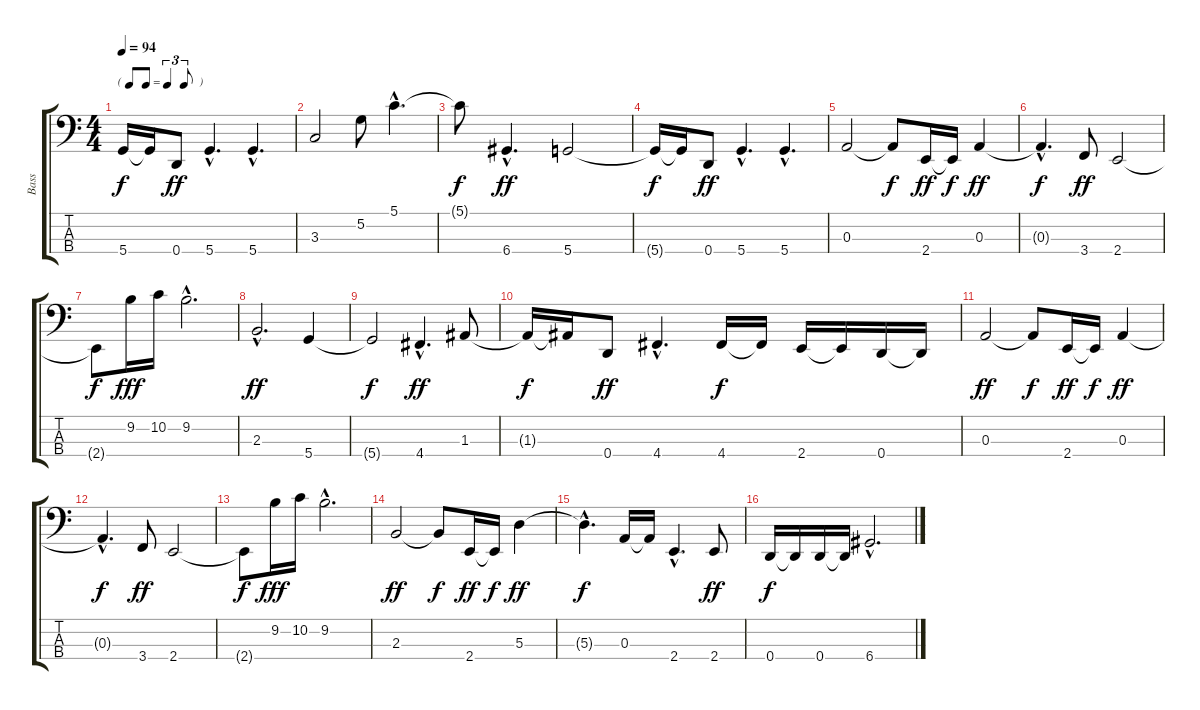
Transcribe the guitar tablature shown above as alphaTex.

\track ("Bass" "Bass") {instrument electricbassfinger}
\staff {score tabs}
\tuning (G2 D2 A1 D1) {hide}
\ts (4 4)
\tf triplet8th
\tempo 94
\clef f4
\ks c
5.4{t}.16{dy f} 5.4{t}.16 0.4.8{dy ff} 5.4{hac}.4{d} 5.4{hac}.4{d} |
3.3.2 5.2.8 5.1{hac}.4{d} |
5.1{t}.8{dy f} 6.4{hac}.4{d dy ff} 5.4.2 |
5.4{t}.16{dy f} 5.4{t}.16 0.4.8{dy ff} 5.4{hac}.4{d} 5.4{hac}.4{d} |
0.3.2 0.3{t}.8{dy f} 2.4.16{dy ff} 2.4{t}.16{dy f} 0.3.4{dy ff} |
0.3{hac t}.4{d dy f} 3.4.8{dy ff} 2.4.2 |
2.4{t}.8{dy f} 9.2.16{dy fff} 10.2.16 9.2{hac}.2{d} |
2.3{hac}.2{d dy ff} 5.4.4 |
5.4{t}.2{dy f} 4.4{hac}.4{d dy ff} 1.3.8 |
1.3{t}.16{dy f} 1.3{t}.16 0.4.8{dy ff} 4.4{hac}.4{d} 4.4.16{dy f} 4.4{t}.16 2.4.16 2.4{t}.16 0.4.16 0.4{t}.16 |
0.3.2{dy ff} 0.3{t}.8{dy f} 2.4.16{dy ff} 2.4{t}.16{dy f} 0.3.4{dy ff} |
0.3{hac t}.4{d dy f} 3.4.8{dy ff} 2.4.2 |
2.4{t}.8{dy f} 9.2.16{dy fff} 10.2.16 9.2{hac}.2{d} |
2.3.2{dy ff} 2.3{t}.8{dy f} 2.4.16{dy ff} 2.4{t}.16{dy f} 5.3.4{dy ff} |
5.3{hac t}.4{d dy f} 0.3.16 0.3{t}.16 2.4{hac}.4{d} 2.4.8{dy ff} |
0.4.16{dy f} 0.4{t}.16 0.4.16 0.4{t}.16 6.4{hac}.2{d}
